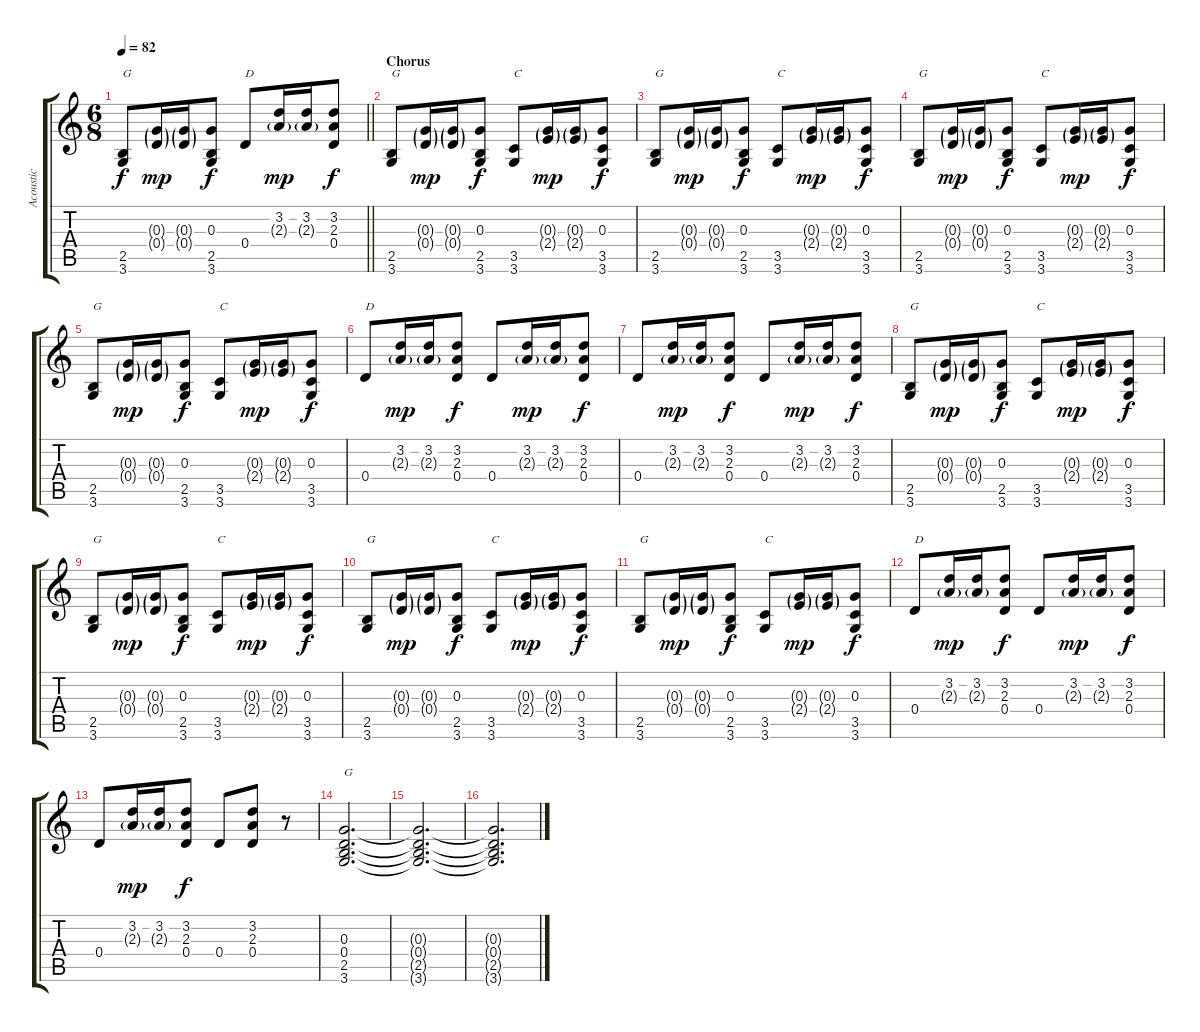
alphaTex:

\track ("Acoustic" "Acoustic") {instrument acousticguitarsteel}
\staff {score tabs}
\tuning (E4 B3 G3 D3 A2 E2) {hide}
\ts (6 8)
\tempo 82
\clef g2
\barLineRight lightlight
\ks c
(2.5 3.6).8{txt "G" dy f} (0.3{g} 0.4{g}).16{dy mp} (0.3{g} 0.4{g}).16 (0.3 2.5 3.6).8{dy f} 0.4.8{txt "D"} (3.2 2.3{g}).16{dy mp} (3.2 2.3{g}).16 (3.2 2.3 0.4).8{dy f} |
\section ("" "Chorus")
(2.5 3.6).8{txt "G"} (0.3{g} 0.4{g}).16{dy mp} (0.3{g} 0.4{g}).16 (0.3 2.5 3.6).8{dy f} (3.5 3.6).8{txt "C"} (0.3{g} 2.4{g}).16{dy mp} (0.3{g} 2.4{g}).16 (0.3 3.5 3.6).8{dy f} |
(2.5 3.6).8{txt "G"} (0.3{g} 0.4{g}).16{dy mp} (0.3{g} 0.4{g}).16 (0.3 2.5 3.6).8{dy f} (3.5 3.6).8{txt "C"} (0.3{g} 2.4{g}).16{dy mp} (0.3{g} 2.4{g}).16 (0.3 3.5 3.6).8{dy f} |
(2.5 3.6).8{txt "G"} (0.3{g} 0.4{g}).16{dy mp} (0.3{g} 0.4{g}).16 (0.3 2.5 3.6).8{dy f} (3.5 3.6).8{txt "C"} (0.3{g} 2.4{g}).16{dy mp} (0.3{g} 2.4{g}).16 (0.3 3.5 3.6).8{dy f} |
(2.5 3.6).8{txt "G"} (0.3{g} 0.4{g}).16{dy mp} (0.3{g} 0.4{g}).16 (0.3 2.5 3.6).8{dy f} (3.5 3.6).8{txt "C"} (0.3{g} 2.4{g}).16{dy mp} (0.3{g} 2.4{g}).16 (0.3 3.5 3.6).8{dy f} |
0.4.8{txt "D"} (3.2 2.3{g}).16{dy mp} (3.2 2.3{g}).16 (3.2 2.3 0.4).8{dy f} 0.4.8 (3.2 2.3{g}).16{dy mp} (3.2 2.3{g}).16 (3.2 2.3 0.4).8{dy f} |
0.4.8 (3.2 2.3{g}).16{dy mp} (3.2 2.3{g}).16 (3.2 2.3 0.4).8{dy f} 0.4.8 (3.2 2.3{g}).16{dy mp} (3.2 2.3{g}).16 (3.2 2.3 0.4).8{dy f} |
(2.5 3.6).8{txt "G"} (0.3{g} 0.4{g}).16{dy mp} (0.3{g} 0.4{g}).16 (0.3 2.5 3.6).8{dy f} (3.5 3.6).8{txt "C"} (0.3{g} 2.4{g}).16{dy mp} (0.3{g} 2.4{g}).16 (0.3 3.5 3.6).8{dy f} |
(2.5 3.6).8{txt "G"} (0.3{g} 0.4{g}).16{dy mp} (0.3{g} 0.4{g}).16 (0.3 2.5 3.6).8{dy f} (3.5 3.6).8{txt "C"} (0.3{g} 2.4{g}).16{dy mp} (0.3{g} 2.4{g}).16 (0.3 3.5 3.6).8{dy f} |
(2.5 3.6).8{txt "G"} (0.3{g} 0.4{g}).16{dy mp} (0.3{g} 0.4{g}).16 (0.3 2.5 3.6).8{dy f} (3.5 3.6).8{txt "C"} (0.3{g} 2.4{g}).16{dy mp} (0.3{g} 2.4{g}).16 (0.3 3.5 3.6).8{dy f} |
(2.5 3.6).8{txt "G"} (0.3{g} 0.4{g}).16{dy mp} (0.3{g} 0.4{g}).16 (0.3 2.5 3.6).8{dy f} (3.5 3.6).8{txt "C"} (0.3{g} 2.4{g}).16{dy mp} (0.3{g} 2.4{g}).16 (0.3 3.5 3.6).8{dy f} |
0.4.8{txt "D"} (3.2 2.3{g}).16{dy mp} (3.2 2.3{g}).16 (3.2 2.3 0.4).8{dy f} 0.4.8 (3.2 2.3{g}).16{dy mp} (3.2 2.3{g}).16 (3.2 2.3 0.4).8{dy f} |
0.4.8 (3.2 2.3{g}).16{dy mp} (3.2 2.3{g}).16 (3.2 2.3 0.4).8{dy f} 0.4.8 (3.2 2.3 0.4).8 r.8 |
(0.3 0.4 2.5 3.6).2{d txt "G"} |
(0.3{t} 0.4{t} 2.5{t} 3.6{t}).2{d} |
(0.3{t} 0.4{t} 2.5{t} 3.6{t}).2{d}
